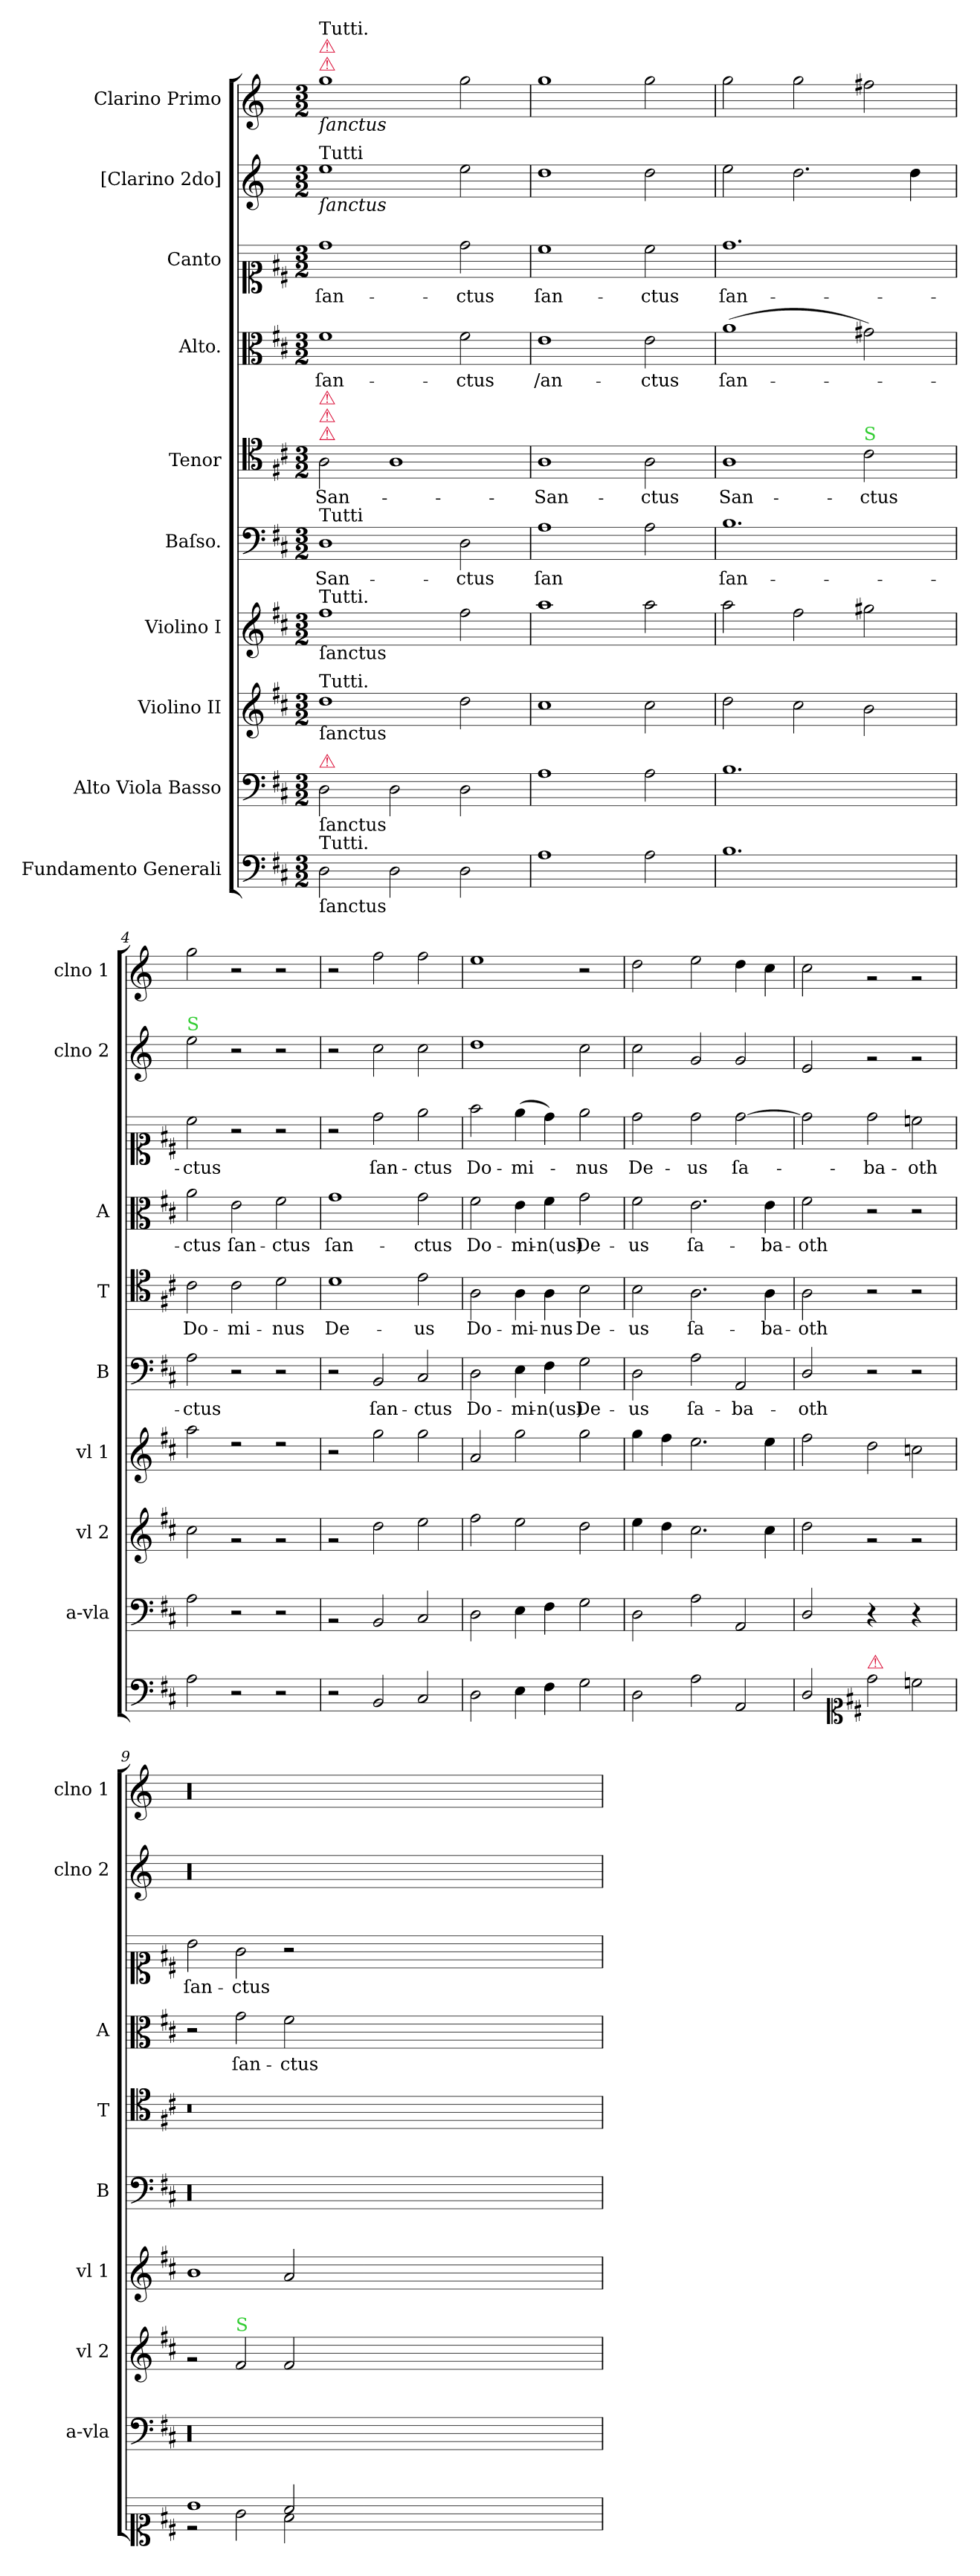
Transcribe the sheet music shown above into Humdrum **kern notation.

**kern	**kern	**kern	**kern	**kern	**text	**kern	**text	**kern	**text	**kern	**text	**kern	**kern
*part10	*part9	*part8	*part7	*part6	*part6	*part5	*part5	*part4	*part4	*part3	*part3	*part2	*part1
*staff10	*staff9	*staff8	*staff7	*staff6	*staff6	*staff5	*staff5	*staff4	*staff4	*staff3	*staff3	*staff2	*staff1
*I"Fundamento Generali	*I"Alto Viola Basso	*I"Violino II	*I"Violino I	*I"Baſso.	*	*I"Tenor	*	*I"Alto.	*	*I"Canto	*	*I"[Clarino 2do]	*I"Clarino Primo
*	*I'a-vla	*I'vl 2	*I'vl 1	*I'B	*	*I'T	*	*I'A	*	*	*	*I'clno 2	*I'clno 1
*clefF4	*clefF4	*clefG2	*clefG2	*clefF4	*	*clefC4	*	*clefC3	*	*clefC1	*	*clefG2	*clefG2
*	*	*	*	*	*	*	*	*	*	*	*	*ITrd-1c-2	*ITrd-1c-2
*k[f#c#]	*k[f#c#]	*k[f#c#]	*k[f#c#]	*k[f#c#]	*	*k[f#c#]	*	*k[f#c#]	*	*k[f#c#]	*	*k[f#c#]	*k[f#c#]
*D:	*D:	*D:	*D:	*D:	*	*D:	*	*D:	*	*D:	*	*D:	*D:
*M3/2	*M3/2	*M3/2	*M3/2	*M3/2	*	*M3/2	*	*M3/2	*	*M3/2	*	*M3/2	*M3/2
=1	=1	=1	=1	=1	=1	=1	=1	=1	=1	=1	=1	=1	=1
!	!	!	!	!	!	!	!	!	!	!	!	!	!LO:TX:a:color=crimson:t=⚠
!	!	!	!	!	!	!	!	!	!	!	!	!	!LO:TX:a:color=crimson:t=⚠
!	!	!	!	!	!	!	!	!	!	!	!	!	!LO:TX:a:t=Tutti.
!	!	!	!	!	!	!	!	!	!	!	!	!	!LO:TX:b:i:t=ſanctus
!	!	!	!	!	!	!	!	!	!	!	!	!LO:TX:a:t=Tutti	!
!	!	!	!	!	!	!	!	!	!	!	!	!LO:TX:b:i:t=ſanctus	!
!	!	!	!	!	!	!LO:TX:a:color=crimson:t=⚠	!	!	!	!	!	!	!
!	!	!	!	!	!	!LO:TX:a:color=crimson:t=⚠	!	!	!	!	!	!	!
!	!	!	!	!	!	!LO:TX:a:color=crimson:t=⚠	!	!	!	!	!	!	!
!	!	!	!	!LO:TX:a:t=Tutti	!	!	!	!	!	!	!	!	!
!	!	!	!LO:TX:b:t=ſanctus	!	!	!	!	!	!	!	!	!	!
!	!	!	!LO:TX:a:t=Tutti.	!	!	!	!	!	!	!	!	!	!
!	!	!LO:TX:b:t=ſanctus	!	!	!	!	!	!	!	!	!	!	!
!	!	!LO:TX:a:t=Tutti.	!	!	!	!	!	!	!	!	!	!	!
!	!LO:TX:b:t=ſanctus	!	!	!	!	!	!	!	!	!	!	!	!
!	!LO:TX:a:color=crimson:t=⚠	!	!	!	!	!	!	!	!	!	!	!	!
!LO:TX:b:t=ſanctus	!	!	!	!	!	!	!	!	!	!	!	!	!
!LO:TX:a:t=Tutti.	!	!	!	!	!	!	!	!	!	!	!	!	!
2D\	2D\	1dd	1ff#	1D	San-	2A\	San-	1f#	ſan-	1dd	ſan-	1ff#	1aa
2D\	2D\	.	.	.	.	1A	.	.	.	.	.	.	.
2D\	2D\	2dd\	2ff#\	2D\	-ctus	.	.	2f#\	-ctus	2dd\	-ctus	2ff#\	2aa\
=2	=2	=2	=2	=2	=2	=2	=2	=2	=2	=2	=2	=2	=2
!	!	!	!	!	!	!	!LO:LY:i	!	!LO:LY:i	!	!LO:LY:i	!	!
1A	1A	1cc#	1aa	1A	ſan	1A	San-	1e	/an-	1cc#	ſan-	1ee	1aa
!	!	!	!	!	!	!	!LO:LY:i	!	!LO:LY:i	!	!LO:LY:i	!	!
2A\	2A\	2cc#\	2aa\	2A\	.	2A\	-ctus	2e\	-ctus	2cc#\	-ctus	2ee\	2aa\
=3	=3	=3	=3	=3	=3	=3	=3	=3	=3	=3	=3	=3	=3
!	!	!	!	!	!LO:LY:i	!	!LO:LY:i	!	!LO:LY:i	!	!LO:LY:i	!	!
1.B	1.B	2dd\	2aa\	1.B	ſan-	1A	San-	(1a	ſan-	1.dd	ſan-	2ff#\	2aa\
.	.	2cc#\	2ff#\	.	.	.	.	.	.	.	.	2.ee\	2aa\
!	!	!	!	!	!	!LO:TX:a:color=limegreen:t=S	!	!	!	!	!	!	!
!	!	!	!	!	!	!	!LO:LY:i	!	!	!	!	!	!
.	.	2b\	2gg#X\	.	.	2c#\	-ctus	2g#X\)	.	.	.	.	2gg#X\
.	.	.	.	.	.	.	.	.	.	.	.	4ee\	.
=4	=4	=4	=4	=4	=4	=4	=4	=4	=4	=4	=4	=4	=4
!	!	!	!	!	!	!	!	!	!	!	!	!LO:TX:a:color=limegreen:t=S	!
!	!	!	!	!	!	!	!	!	!LO:LY:i	!	!LO:LY:i	!	!
2A\	2A\	2cc#\	2aa\	2A\	ctus	2c#\	Do-	2a\	-ctus	2cc#\	-ctus	2ff#\	2aa\
!	!	!	!	!	!	!	!	!	!LO:LY:i	!	!	!	!
2r	2r	2rg	2rdd	2r	.	2c#\	-mi-	2e\	ſan-	2r	.	2r	2r
!	!	!	!	!	!	!	!	!	!LO:LY:i	!	!	!	!
2r	2r	2rg	2rdd	2r	.	2d\	-nus	2f#\	-ctus	2r	.	2r	2r
=5	=5	=5	=5	=5	=5	=5	=5	=5	=5	=5	=5	=5	=5
!	!	!	!	!	!	!	!	!	!LO:LY:i	!	!	!	!
2r	2rBB	2rg	2r	2r	.	1d	De-	1g	ſan-	2r	.	2r	2r
2BB/	2BB/	2dd\	2gg\	2BB/	ſan-	.	.	.	.	2dd\	ſan-	2dd\	2gg\
!	!	!	!	!	!	!	!	!	!LO:LY:i	!	!	!	!
2C#/	2C#/	2ee\	2gg\	2C#/	-ctus	2e\	-us	2g\	-ctus	2ee\	-ctus	2dd\	2gg\
=6	=6	=6	=6	=6	=6	=6	=6	=6	=6	=6	=6	=6	=6
2D\	2D\	2ff#\	2a/	2D\	Do-	2A\	Do-	2f#\	Do-	2ff#\	Do-	1ee	1ff#
4E\	4E\	2ee\	2gg\	4E\	-mi-	4A\	-mi-	4e\	-mi-	(4ee\	-mi-	.	.
4F#\	4F#\	.	.	4F#\	-n(us)	4A\	-nus	4f#\	-n(us)	4dd\)	.	.	.
2G\	2G\	2dd\	2gg\	2G\	De-	2B\	De-	2g\	De-	2ee\	-nus	2dd\	2r
=7	=7	=7	=7	=7	=7	=7	=7	=7	=7	=7	=7	=7	=7
2D\	2D\	4ee\	4gg\	2D\	-us	2B\	-us	2f#\	-us	2dd\	De-	2dd\	2ee\
.	.	4dd\	4ff#\	.	.	.	.	.	.	.	.	.	.
2A\	2A\	2.cc#\	2.ee\	2A\	ſa-	2.A\	ſa-	2.e\	ſa-	2dd\	-us	2a/	2ff#\
2AA/	2AA/	.	.	2AA/	-ba-	.	.	.	.	[2dd\	ſa-	2a/	4ee\
.	.	4cc#\	4ee\	.	.	4A\	-ba-	4e\	-ba-	.	.	.	4dd\
=8	=8	=8	=8	=8	=8	=8	=8	=8	=8	=8	=8	=8	=8
2D/	2D/	2dd\	2ff#\	2D/	-oth	2A\	-oth	2f#\	-oth	2dd\]	.	2f#/	2dd\
*clefC1	*	*	*	*	*	*	*	*	*	*	*	*	*
*k[f#c#]	*	*	*	*	*	*	*	*	*	*	*	*	*
!LO:TX:a:color=crimson:t=⚠	!	!	!	!	!	!	!	!	!	!	!	!	!
!	!LO:N:vis=4	!	!	!	!	!	!	!	!	!	!	!	!
2dd\	2r	2rg	2dd\	2r	.	2r	.	2r	.	2dd\	-ba-	2rg	2rg
!	!LO:N:vis=4	!	!	!	!	!	!	!	!	!	!	!	!
2ccn\	2r	2rg	2ccn\	2r	.	2r	.	2r	.	2ccn\	-oth	2rg	2rg
=9	=9	=9	=9	=9	=9	=9	=9	=9	=9	=9	=9	=9	=9
*^	*	*	*	*	*	*	*	*	*	*	*	*	*
1b	2r	00.r	2rg	1b	00.r	.	0.r	.	2r	.	2b\	ſan-	00.r	00.r
!	!	!	!LO:TX:a:color=limegreen:t=S	!	!	!	!	!	!	!	!	!	!	!
.	2g\	.	2f#/	.	.	.	.	.	2g\	ſan-	2g\	-ctus	.	.
2a/	2f#\	.	2f#/	2a/	.	.	.	.	2f#\	-ctus	2r	.	.	.
00ryy	00ryy	.	00ryy	00ryy	.	.	.	.	00ryy	.	00ryy	.	.	.
.	.	.	.	.	.	.	0.ryy	.	.	.	.	.	.	.
2ryy	2ryy	.	2ryy	2ryy	.	.	.	.	2ryy	.	2ryy	.	.	.
*v	*v	*	*	*	*	*	*	*	*	*	*	*	*	*
=	=	=	=	=	=	=	=	=	=	=	=	=	=
*-	*-	*-	*-	*-	*-	*-	*-	*-	*-	*-	*-	*-	*-
